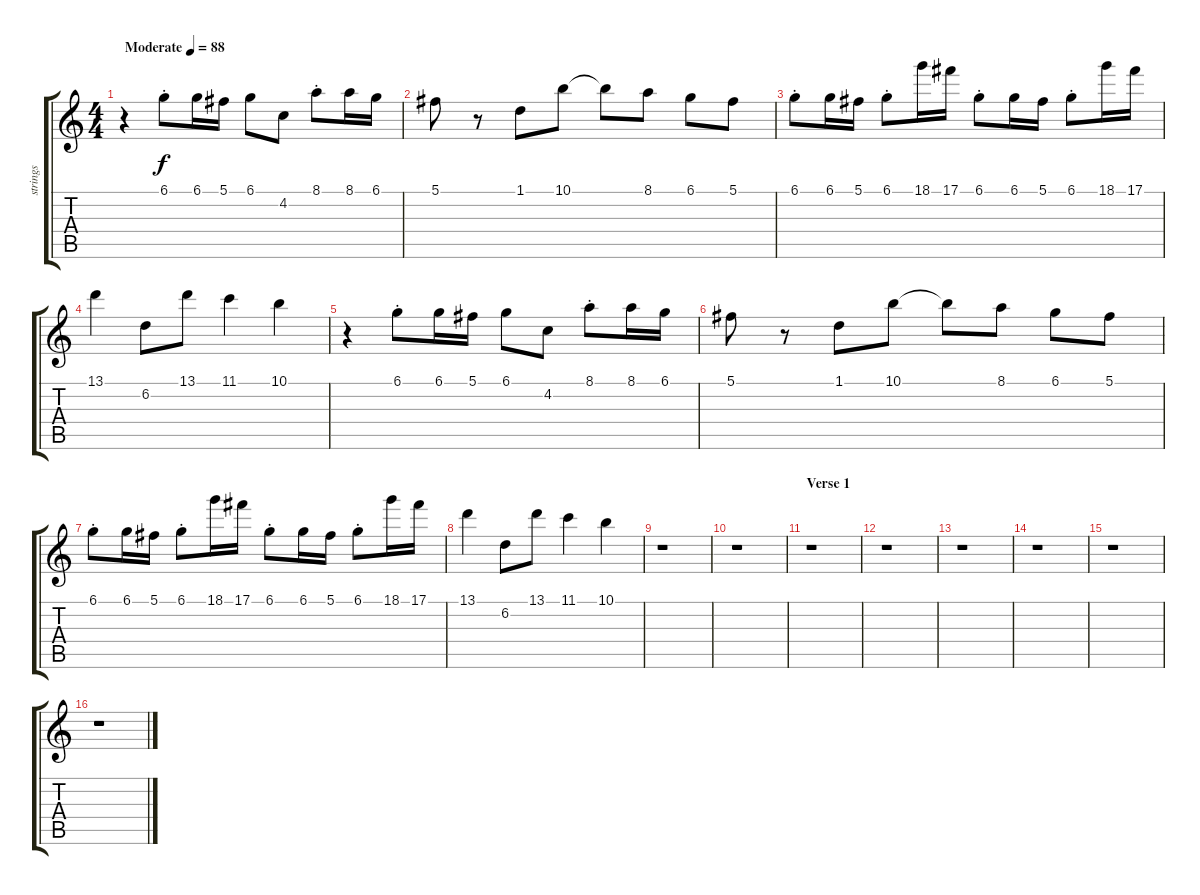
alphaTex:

\track ("strings" "strings") {instrument tremolostrings}
\staff {score tabs}
\tuning (Db5 Ab4 E4 B3 Gb3 B2) {hide}
\ts (4 4)
\tempo (88 "Moderate")
\clef g2
\ks c
r.4{dy f instrument tremolostrings} 6.1{st}.8 6.1.16 5.1.16 6.1.8 4.2.8 8.1{st}.8 8.1.16 6.1.16 |
5.1.8 r.8 1.1.8 10.1.8 10.1{t}.8 8.1.8 6.1.8 5.1.8 |
6.1{st}.8 6.1.16 5.1.16 6.1{st}.8 18.1.16 17.1.16 6.1{st}.8 6.1.16 5.1.16 6.1{st}.8 18.1.16 17.1.16 |
13.1.4 6.2.8 13.1.8 11.1.4 10.1.4 |
r.4 6.1{st}.8 6.1.16 5.1.16 6.1.8 4.2.8 8.1{st}.8 8.1.16 6.1.16 |
5.1.8 r.8 1.1.8 10.1.8 10.1{t}.8 8.1.8 6.1.8 5.1.8 |
6.1{st}.8 6.1.16 5.1.16 6.1{st}.8 18.1.16 17.1.16 6.1{st}.8 6.1.16 5.1.16 6.1{st}.8 18.1.16 17.1.16 |
13.1.4 6.2.8 13.1.8 11.1.4 10.1.4 |
r.1 |
r.1 |
\section ("" "Verse 1")
r.1 |
r.1 |
r.1 |
r.1 |
r.1 |
r.1
